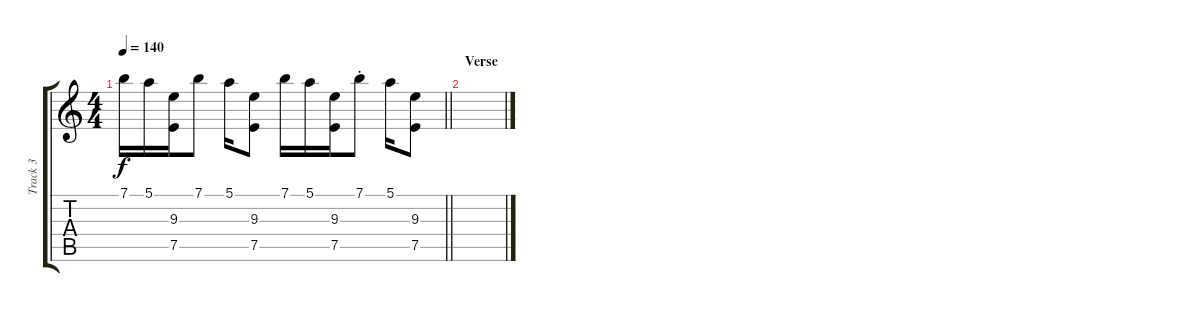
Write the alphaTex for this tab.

\track ("Track 3" "Track 3") {instrument electricguitarmuted}
\staff {score tabs}
\tuning (E4 B3 G3 D3 A2 E2) {hide}
\ts (4 4)
\tempo 140
\clef g2
\barLineRight lightlight
\ks c
7.1.16{dy f} 5.1.16 (9.3 7.5).16 7.1.8 5.1.16 (9.3 7.5).8 7.1.16 5.1.16 (9.3 7.5).16 7.1{st}.8 5.1.16 (9.3 7.5).8 |
\section ("" "Verse")
